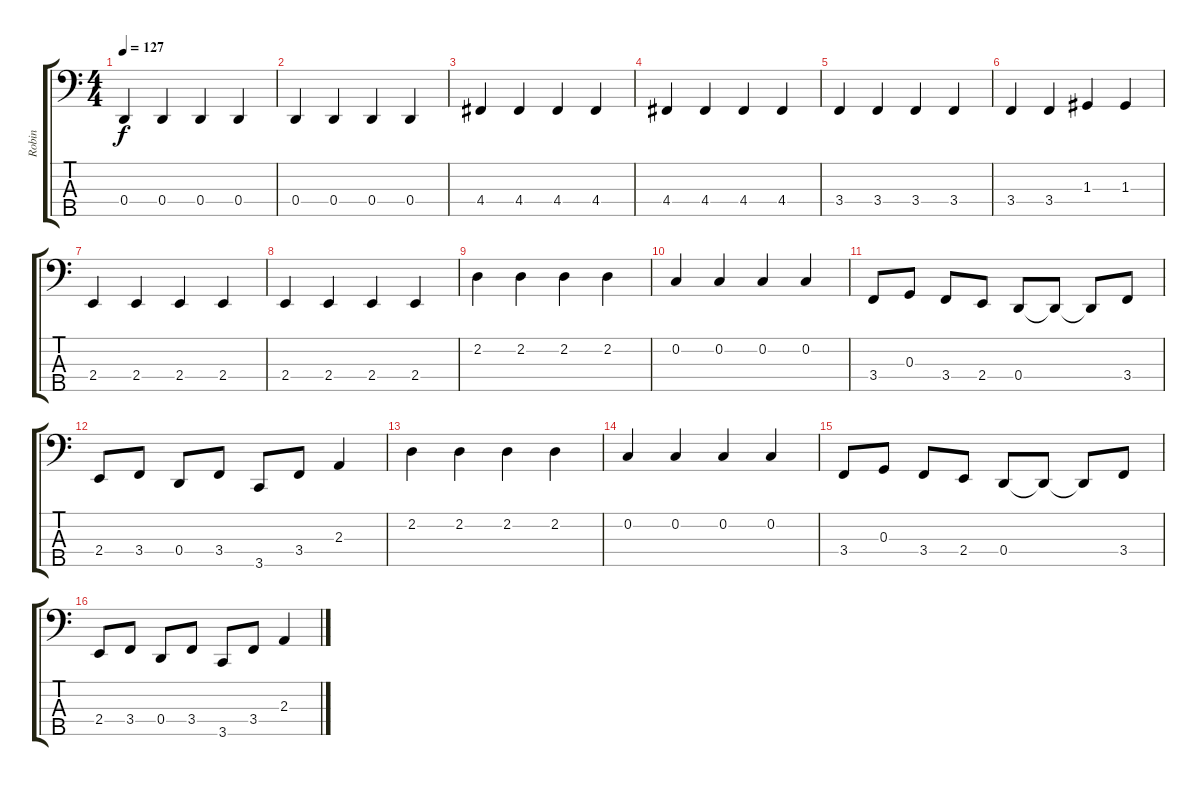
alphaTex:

\track ("Robin" "Robin") {instrument electricbasspick}
\staff {score tabs}
\tuning (F2 C2 G1 D1 A0) {hide}
\ts (4 4)
\tempo 127
\clef f4
\ks c
0.4.4{dy f} 0.4.4 0.4.4 0.4.4 |
0.4.4 0.4.4 0.4.4 0.4.4 |
4.4.4 4.4.4 4.4.4 4.4.4 |
4.4.4 4.4.4 4.4.4 4.4.4 |
3.4.4 3.4.4 3.4.4 3.4.4 |
3.4.4 3.4.4 1.3.4 1.3.4 |
2.4.4 2.4.4 2.4.4 2.4.4 |
2.4.4 2.4.4 2.4.4 2.4.4 |
2.2.4 2.2.4 2.2.4 2.2.4 |
0.2.4 0.2.4 0.2.4 0.2.4 |
3.4.8 0.3.8 3.4.8 2.4.8 0.4.8 0.4{t}.8 0.4{t}.8 3.4.8 |
2.4.8 3.4.8 0.4.8 3.4.8 3.5.8 3.4.8 2.3.4 |
2.2.4 2.2.4 2.2.4 2.2.4 |
0.2.4 0.2.4 0.2.4 0.2.4 |
3.4.8 0.3.8 3.4.8 2.4.8 0.4.8 0.4{t}.8 0.4{t}.8 3.4.8 |
2.4.8 3.4.8 0.4.8 3.4.8 3.5.8 3.4.8 2.3.4
